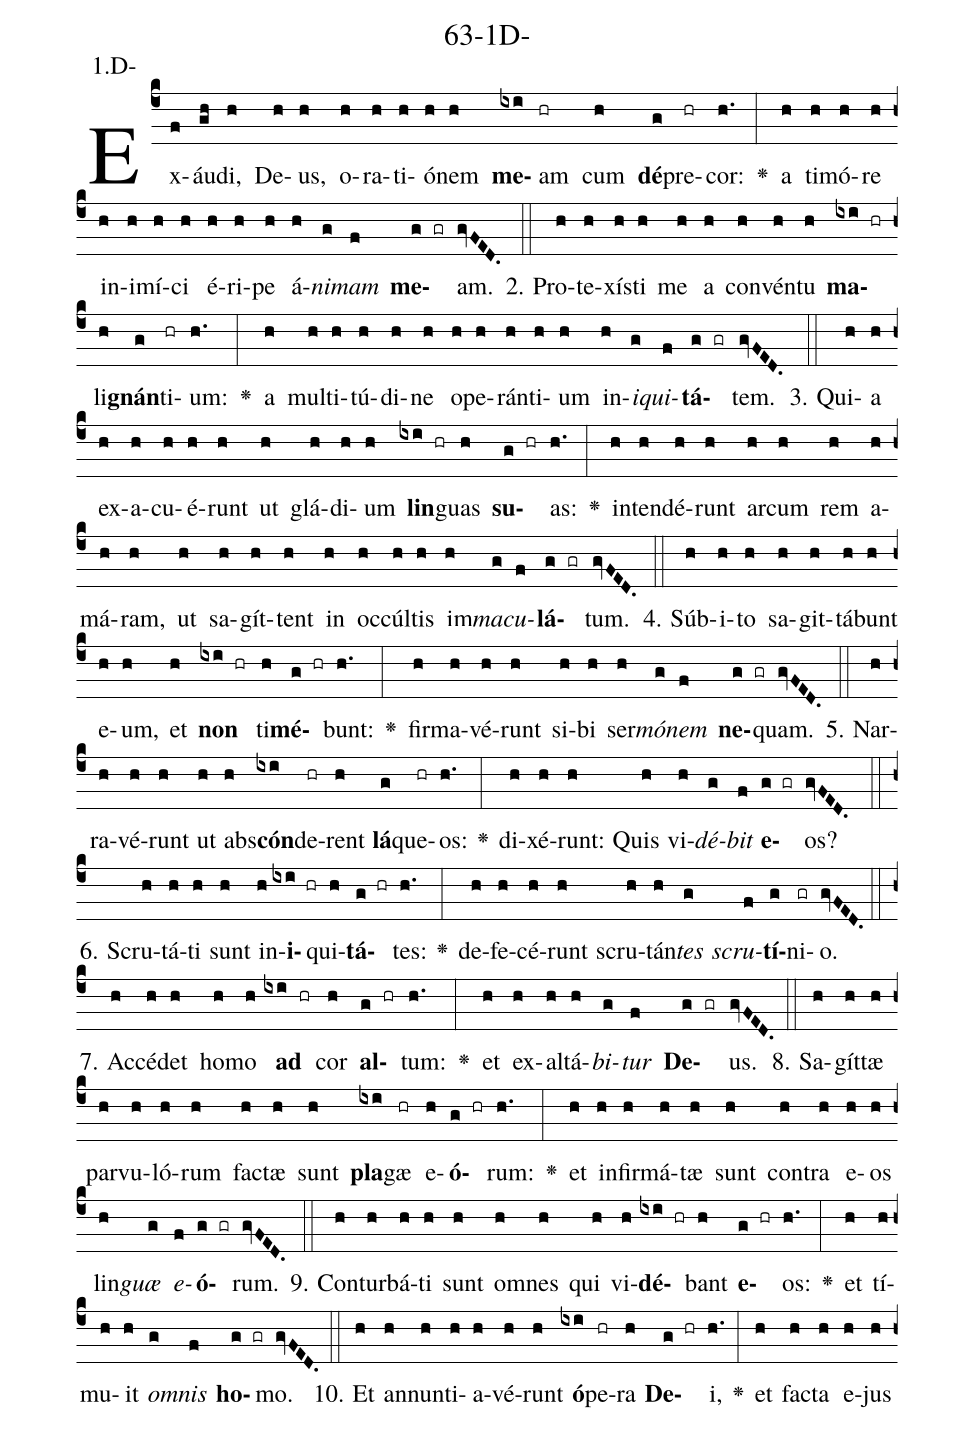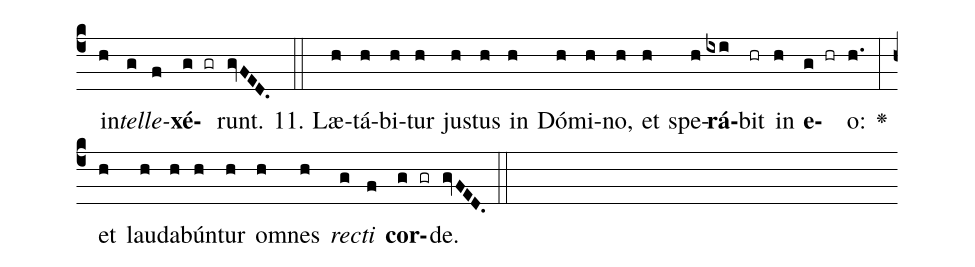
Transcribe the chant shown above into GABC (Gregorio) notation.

name: 63-1D-;
annotation: 1.D-;
%%
(c4)Ex(f)áu(gh)di,(h) De(h)us,(h) o(h)ra(h)ti(h)ó(h)nem(h) <b>me</b>(ixi)am(hr) cum(h) <b>dé</b>(g)pre(hr)cor:(h.) <v>\greheightstar</v>(:) a(h) ti(h)mó(h)re(h) in(h)i(h)mí(h)ci(h) é(h)ri(h)pe(h) á(h)<i>ni</i>(g)<i>mam</i>(f) <b>me</b>(g gr)am.(gvFED.) (::)
2. Pro(h)te(h)xís(h)ti(h) me(h) a(h) con(h)vén(h)tu(h) <b>ma</b>(ixi hr)li(h)<b>gnán</b>(g)ti(hr)um:(h.) <v>\greheightstar</v>(:) a(h) mul(h)ti(h)tú(h)di(h)ne(h) o(h)pe(h)rán(h)ti(h)um(h) in(h)<i>i</i>(g)<i>qui</i>(f)<b>tá</b>(g gr)tem.(gvFED.) (::)
3. Qui(h)a(h) ex(h)a(h)cu(h)é(h)runt(h) ut(h) glá(h)di(h)um(h) <b>lin</b>(ixi hr)guas(h) <b>su</b>(g hr)as:(h.) <v>\greheightstar</v>(:) in(h)ten(h)dé(h)runt(h) ar(h)cum(h) rem(h) a(h)má(h)ram,(h) ut(h) sa(h)gít(h)tent(h) in(h) oc(h)cúl(h)tis(h) im(h)<i>ma</i>(g)<i>cu</i>(f)<b>lá</b>(g gr)tum.(gvFED.) (::)
4. Súb(h)i(h)to(h) sa(h)git(h)tá(h)bunt(h) e(h)um,(h) et(h) <b>non</b>(ixi hr) ti(h)<b>mé</b>(g hr)bunt:(h.) <v>\greheightstar</v>(:) fir(h)ma(h)vé(h)runt(h) si(h)bi(h) ser(h)<i>mó</i>(g)<i>nem</i>(f) <b>ne</b>(g gr)quam.(gvFED.) (::)
5. Nar(h)ra(h)vé(h)runt(h) ut(h) abs(h)<b>cón</b>(ixi)de(hr)rent(h) <b>lá</b>(g)que(hr)os:(h.) <v>\greheightstar</v>(:) di(h)xé(h)runt:(h) Quis(h) vi(h)<i>dé</i>(g)<i>bit</i>(f) <b>e</b>(g gr)os?(gvFED.) (::)
6. Scru(h)tá(h)ti(h) sunt(h) in(h)<b>i</b>(ixi hr)qui(h)<b>tá</b>(g hr)tes:(h.) <v>\greheightstar</v>(:) de(h)fe(h)cé(h)runt(h) scru(h)tán(h)<i>tes</i>(g) <i>scru</i>(f)<b>tí</b>(g)ni(gr)o.(gvFED.) (::)
7. Ac(h)cé(h)det(h) ho(h)mo(h) <b>ad</b>(ixi hr) cor(h) <b>al</b>(g hr)tum:(h.) <v>\greheightstar</v>(:) et(h) ex(h)al(h)tá(h)<i>bi</i>(g)<i>tur</i>(f) <b>De</b>(g gr)us.(gvFED.) (::)
8. Sa(h)gít(h)tæ(h) par(h)vu(h)ló(h)rum(h) fac(h)tæ(h) sunt(h) <b>pla</b>(ixi)gæ(hr) e(h)<b>ó</b>(g hr)rum:(h.) <v>\greheightstar</v>(:) et(h) in(h)fir(h)má(h)tæ(h) sunt(h) con(h)tra(h) e(h)os(h) lin(h)<i>guæ</i>(g) <i>e</i>(f)<b>ó</b>(g gr)rum.(gvFED.) (::)
9. Con(h)tur(h)bá(h)ti(h) sunt(h) om(h)nes(h) qui(h) vi(h)<b>dé</b>(ixi hr)bant(h) <b>e</b>(g hr)os:(h.) <v>\greheightstar</v>(:) et(h) tí(h)mu(h)it(h) <i>om</i>(g)<i>nis</i>(f) <b>ho</b>(g gr)mo.(gvFED.) (::)
10. Et(h) an(h)nun(h)ti(h)a(h)vé(h)runt(h) <b>ó</b>(ixi)pe(hr)ra(h) <b>De</b>(g hr)i,(h.) <v>\greheightstar</v>(:) et(h) fac(h)ta(h) e(h)jus(h) in(h)<i>tel</i>(g)<i>le</i>(f)<b>xé</b>(g gr)runt.(gvFED.) (::)
11. Læ(h)tá(h)bi(h)tur(h) jus(h)tus(h) in(h) Dó(h)mi(h)no,(h) et(h) spe(h)<b>rá</b>(ixi)bit(hr) in(h) <b>e</b>(g hr)o:(h.) <v>\greheightstar</v>(:) et(h) lau(h)da(h)bún(h)tur(h) om(h)nes(h) <i>rec</i>(g)<i>ti</i>(f) <b>cor</b>(g gr)de.(gvFED.) (::)
